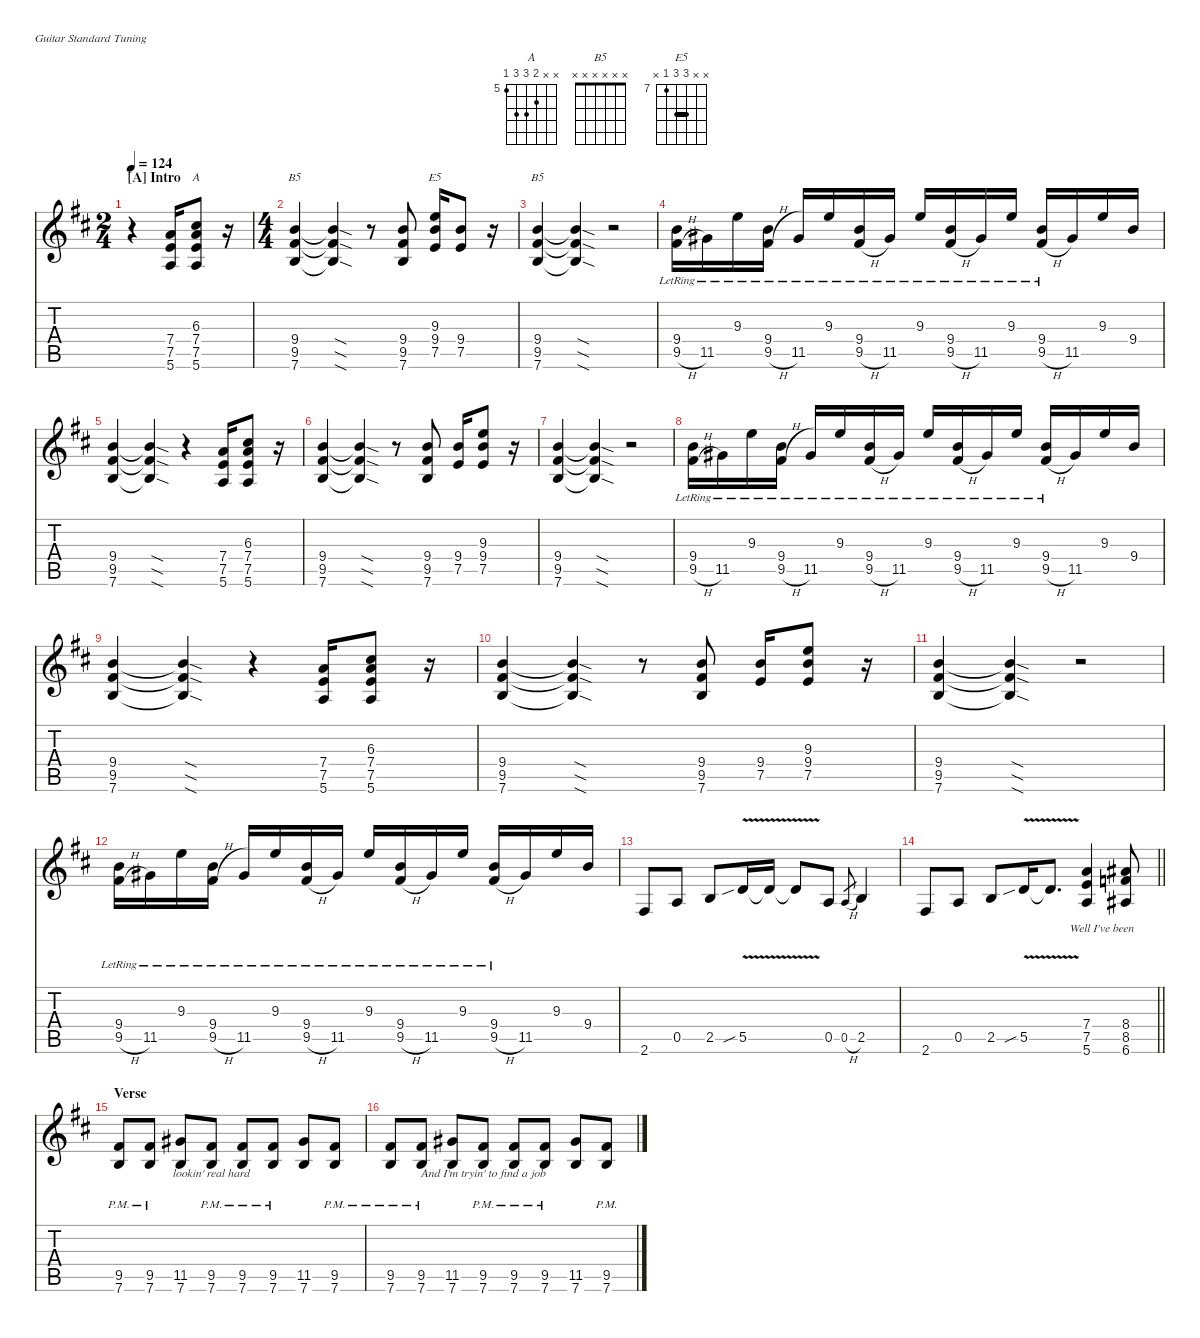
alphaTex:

\hideDynamics
\bracketExtendMode nobrackets
\singleTrackTrackNamePolicy hidden
\multiTrackTrackNamePolicy hidden
\otherSystemsTrackNameOrientation horizontal
\track ("Distorted Guitar" "E-Gt") {instrument overdrivenguitar}
\staff {score tabs}
\tuning (E4 B3 G3 D3 A2 E2)
\chord ("A" x x 6 7 7 5) {firstfret 5 showfingering false}
\chord ("B5" x x x 9 9 7) {firstfret 7 showfingering false barre 9}
\chord ("E5" x x 9 9 7 x) {firstfret 7 showfingering false barre 9}
\chord ("B5" x x x x x x)
\ts (2 4)
\section ("A" "Intro")
\scale
0.283258
\tempo 124
\accidentals auto
\clef g2
\ottava regular
\simile none
\ks bminor
r.4{dy f instrument overdrivenguitar beam Down} (7.5{acc forcenatural} 5.6{acc forcenatural} 7.4{acc forcenatural}).16{beam Up} (6.3{acc #} 7.4{acc forcenatural} 7.5{acc forcenatural} 5.6{acc forcenatural}).8{ch "A" beam Up} r.16{beam Up} |
\ts (4 4)
\scale
0.238914 (9.5{acc #} 7.6{acc forcenatural} 9.4{acc forcenatural}).4{ch "B5" beam Up} (9.5{sod t acc #} 7.6{sod t acc forcenatural} 9.4{sod t acc forcenatural}).4{beam Up} r.8{beam Up} (9.4{acc forcenatural} 9.5{acc #} 7.6{acc forcenatural}).8{beam Up} (9.4{acc forcenatural} 7.5{acc forcenatural} 9.3{acc forcenatural}).16{ch "E5" beam Up} (7.5{acc forcenatural} 9.4{acc forcenatural}).8{beam Up} r.16{beam Up} |
\scale
0.238914 (9.5{acc #} 7.6{acc forcenatural} 9.4{acc forcenatural}).4{ch "B5" beam Up} (9.5{sod t acc #} 7.6{sod t acc forcenatural} 9.4{sod t acc forcenatural}).4{beam Up} r.2{beam Up} |
\scale
0.238914 (9.4{lr acc forcenatural} 9.5{h lr acc #}).16{beam Down} 11.5{lr acc #}.16{beam Down} 9.3{lr acc forcenatural}.16{beam Down} (9.4{lr acc forcenatural} 9.5{h lr acc #}).16{beam Down} 11.5{lr acc #}.16{beam Up} 9.3{lr acc forcenatural}.16{beam Up} (9.4{lr acc forcenatural} 9.5{h lr acc #}).16{beam Up} 11.5{lr acc #}.16{beam Up} 9.3{lr acc forcenatural}.16{beam Up} (9.4{lr acc forcenatural} 9.5{h lr acc #}).16{beam Up} 11.5{lr acc #}.16{beam Up} 9.3{lr acc forcenatural}.16{beam Up} (9.4{lr acc forcenatural} 9.5{h lr acc #}).16{beam Up} 11.5{acc #}.16{beam Up} 9.3{acc forcenatural}.16{beam Up} 9.4{acc forcenatural}.16{beam Up} |
\scale
0.275
\scale
0.243733 (9.4{acc forcenatural} 9.5{acc #} 7.6{acc forcenatural}).4{beam Up} (9.4{sod t acc forcenatural} 9.5{sod t acc #} 7.6{sod t acc forcenatural}).4{beam Up} r.4{beam Up} (7.5{acc forcenatural} 5.6{acc forcenatural} 7.4{acc forcenatural}).16{beam Up} (7.4{acc forcenatural} 7.5{acc forcenatural} 5.6{acc forcenatural} 6.3{acc #}).8{beam Up} r.16{beam Up} |
\scale
0.275
\scale
0.229805 (9.4{acc forcenatural} 9.5{acc #} 7.6{acc forcenatural}).4{beam Up} (9.4{sod t acc forcenatural} 9.5{sod t acc #} 7.6{sod t acc forcenatural}).4{beam Up} r.8{beam Up} (9.4{acc forcenatural} 9.5{acc #} 7.6{acc forcenatural}).8{beam Up} (9.4{acc forcenatural} 7.5{acc forcenatural}).16{beam Up} (9.3{acc forcenatural} 9.4{acc forcenatural} 7.5{acc forcenatural}).8{beam Up} r.16{beam Up} |
\scale
0.175
\scale
0.185379 (9.4{acc forcenatural} 9.5{acc #} 7.6{acc forcenatural}).4{beam Up} (9.4{sod t acc forcenatural} 9.5{sod t acc #} 7.6{sod t acc forcenatural}).4{beam Up} r.2{beam Up} |
\scale
0.275
\scale
0.376675 (9.4{lr acc forcenatural} 9.5{h lr acc #}).16{beam Down} 11.5{lr acc #}.16{beam Down} 9.3{lr acc forcenatural}.16{beam Down} (9.4{lr acc forcenatural} 9.5{h lr acc #}).16{beam Down} 11.5{lr acc #}.16{beam Up} 9.3{lr acc forcenatural}.16{beam Up} (9.4{lr acc forcenatural} 9.5{h lr acc #}).16{beam Up} 11.5{lr acc #}.16{beam Up} 9.3{lr acc forcenatural}.16{beam Up} (9.4{lr acc forcenatural} 9.5{h lr acc #}).16{beam Up} 11.5{lr acc #}.16{beam Up} 9.3{lr acc forcenatural}.16{beam Up} (9.4{lr acc forcenatural} 9.5{h lr acc #}).16{beam Up} 11.5{acc #}.16{beam Up} 9.3{acc forcenatural}.16{beam Up} 9.4{acc forcenatural}.16{beam Up} |
\scale
0.25
\scale
0.257418 (9.4{acc forcenatural} 9.5{acc #} 7.6{acc forcenatural}).4{beam Up} (9.4{sod t acc forcenatural} 9.5{sod t acc #} 7.6{sod t acc forcenatural}).4{beam Up} r.4{beam Up} (7.5{acc forcenatural} 5.6{acc forcenatural} 7.4{acc forcenatural}).16{beam Up} (6.3{acc #} 7.4{acc forcenatural} 7.5{acc forcenatural} 5.6{acc forcenatural}).8{beam Up} r.16{beam Up} |
\scale
0.25
\scale
0.180422 (9.4{acc forcenatural} 9.5{acc #} 7.6{acc forcenatural}).4{beam Up} (9.4{sod t acc forcenatural} 9.5{sod t acc #} 7.6{sod t acc forcenatural}).4{beam Up} r.8{beam Up} (9.4{acc forcenatural} 9.5{acc #} 7.6{acc forcenatural}).8{beam Up} (9.4{acc forcenatural} 7.5{acc forcenatural}).16{beam Up} (9.3{acc forcenatural} 9.4{acc forcenatural} 7.5{acc forcenatural}).8{beam Up} r.16{beam Up} |
\scale
0.25
\scale
0.217297 (9.4{acc forcenatural} 9.5{acc #} 7.6{acc forcenatural}).4{beam Up} (9.4{sod t acc forcenatural} 9.5{sod t acc #} 7.6{sod t acc forcenatural}).4{beam Up} r.2{beam Up} |
\scale
0.25
\scale
0.344582 (9.4{lr acc forcenatural} 9.5{h lr acc #}).16{beam Down} 11.5{lr acc #}.16{beam Down} 9.3{lr acc forcenatural}.16{beam Down} (9.4{lr acc forcenatural} 9.5{h lr acc #}).16{beam Down} 11.5{lr acc #}.16{beam Up} 9.3{lr acc forcenatural}.16{beam Up} (9.4{lr acc forcenatural} 9.5{h lr acc #}).16{beam Up} 11.5{lr acc #}.16{beam Up} 9.3{lr acc forcenatural}.16{beam Up} (9.4{lr acc forcenatural} 9.5{h lr acc #}).16{beam Up} 11.5{lr acc #}.16{beam Up} 9.3{lr acc forcenatural}.16{beam Up} (9.4{lr acc forcenatural} 9.5{h lr acc #}).16{beam Up} 11.5{acc #}.16{beam Up} 9.3{acc forcenatural}.16{beam Up} 9.4{acc forcenatural}.16{beam Up} |
2.6{acc #}.8{beam Up} 0.5{acc forcenatural}.8{beam Up} 2.5{acc forcenatural}.8{beam Up} 5.5{v sib acc forcenatural}.16{beam Up} 5.5{v t acc forcenatural}.16{beam Up} 5.5{v t acc forcenatural}.8{beam Up} 0.5{acc forcenatural}.8{beam Up} 0.5{h acc forcenatural}.8{gr beam Up} 2.5{acc forcenatural}.4{beam Up} |
\barLineRight lightlight
2.6{acc #}.8{beam Up} 0.5{acc forcenatural}.8{beam Up} 2.5{acc forcenatural}.8{beam Up} 5.5{v sib acc forcenatural}.16{beam Up} 5.5{v t acc forcenatural}.8{d beam Up} (7.5{acc forcenatural} 5.6{acc forcenatural} 7.4{acc forcenatural}).4{lyrics (0 "          Well I've been") lyrics (1 "") lyrics (2 "") lyrics (3 "") lyrics (4 "") beam Up} (8.5{acc forcenatural} 6.6{acc #} 8.4{acc #}).8{beam Up} |
\section ("" "Verse")
(9.5{acc #} 7.6{pm acc forcenatural}).8{beam Up} (9.5{acc #} 7.6{pm acc forcenatural}).8{beam Up} (11.5{acc #} 7.6{acc forcenatural}).8{beam Up} (9.5{acc #} 7.6{pm acc forcenatural}).8{lyrics (0 "lookin' real hard") lyrics (1 "") lyrics (2 "") lyrics (3 "") lyrics (4 "") beam Up} (9.5{acc #} 7.6{pm acc forcenatural}).8{beam Up} (9.5{acc #} 7.6{pm acc forcenatural}).8{beam Up} (11.5{acc #} 7.6{acc forcenatural}).8{beam Up} (9.5{acc #} 7.6{pm acc forcenatural}).8{beam Up} |
(9.5{acc #} 7.6{pm acc forcenatural}).8{beam Up} (9.5{acc #} 7.6{pm acc forcenatural}).8{beam Up} (11.5{acc #} 7.6{acc forcenatural}).8{beam Up} (9.5{acc #} 7.6{pm acc forcenatural}).8{lyrics (0 "And I'm tryin' to find a job") lyrics (1 "") lyrics (2 "") lyrics (3 "") lyrics (4 "") beam Up} (9.5{acc #} 7.6{pm acc forcenatural}).8{beam Up} (9.5{acc #} 7.6{pm acc forcenatural}).8{beam Up} (11.5{acc #} 7.6{acc forcenatural}).8{beam Up} (9.5{acc #} 7.6{pm acc forcenatural}).8{beam Up}
